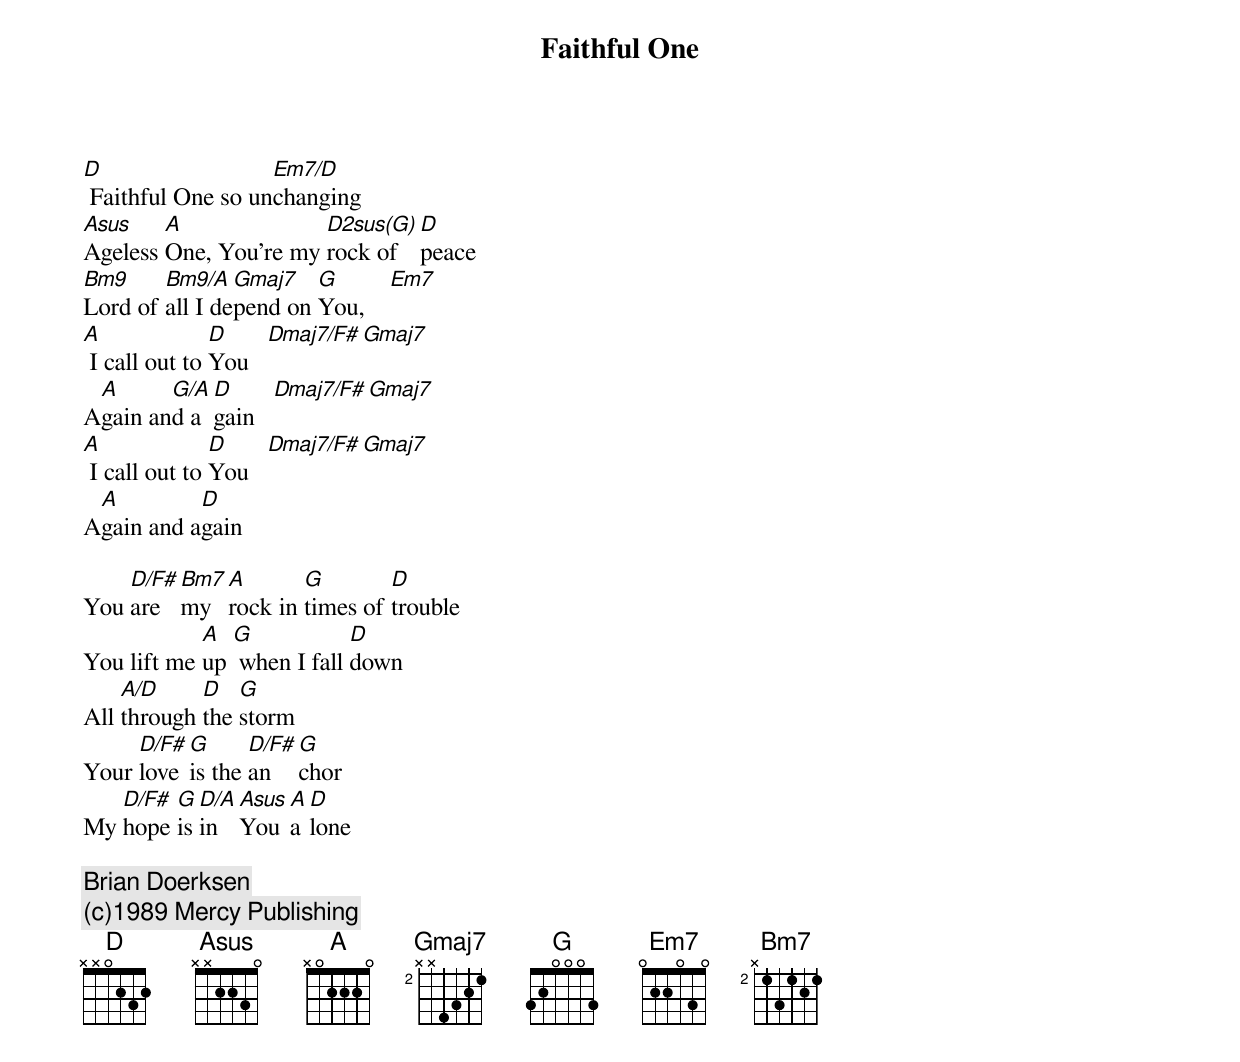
{t:Faithful One}
[D] Faithful One so un[Em7/D]changing
[Asus]Ageless [A]One, You're my [D2sus(G)]rock of [D]peace
[Bm9]Lord of [Bm9/A]all I de[Gmaj7]pend on [G]You,    [Em7]
[A] I call out to [D]You   [Dmaj7/F#][Gmaj7]
A[A]gain an[G/A]d a[D]gain   [Dmaj7/F#][Gmaj7]
[A] I call out to [D]You   [Dmaj7/F#][Gmaj7]
A[A]gain and a[D]gain

You [D/F#]are   [Bm7]my  [A]rock in [G]times of [D]trouble
You lift me [A]up [G] when I fall [D]down
All [A/D]through [D]the [G]storm
Your [D/F#]love [G]is the [D/F#]an[G]chor
My [D/F#]hope [G]is [D/A]in [Asus]You [A]a[D]lone

{c:Brian Doerksen}
{c:(c)1989 Mercy Publishing}
